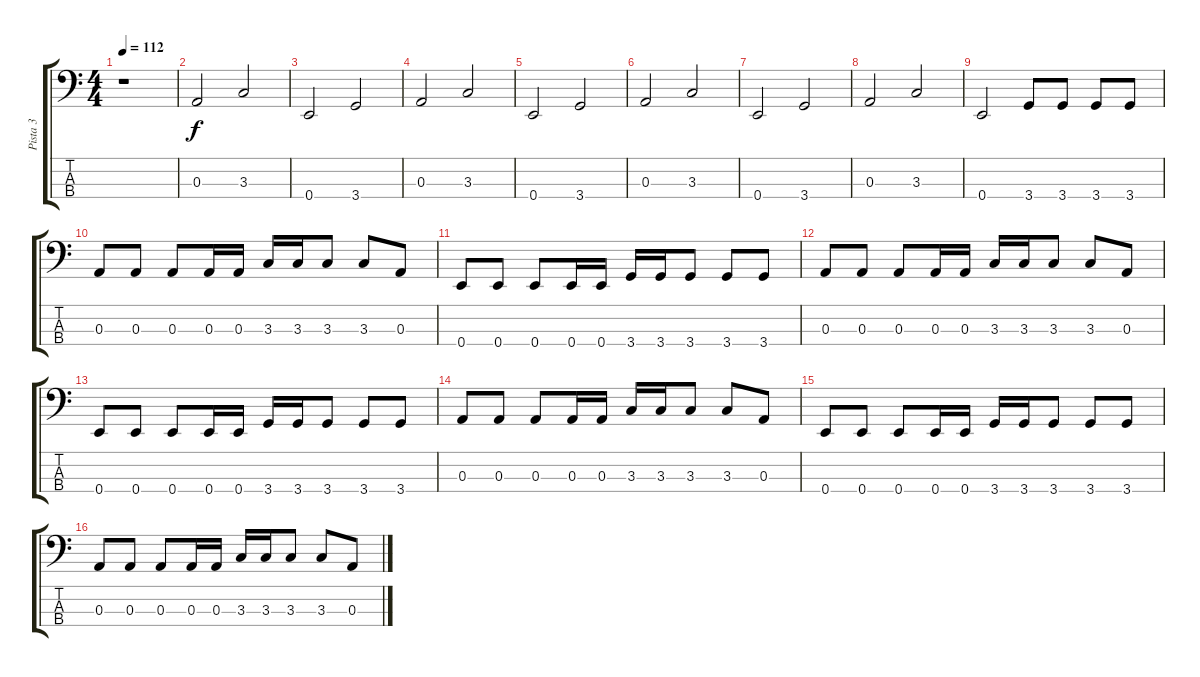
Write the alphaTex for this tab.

\track ("Pista 3" "Pista 3") {instrument electricbassfinger}
\staff {score tabs}
\tuning (G2 D2 A1 E1) {hide}
\ts (4 4)
\tempo 112
\clef f4
\ks c
r.1{dy f} |
0.3.2 3.3.2 |
0.4.2 3.4.2 |
0.3.2 3.3.2 |
0.4.2 3.4.2 |
0.3.2 3.3.2 |
0.4.2 3.4.2 |
0.3.2 3.3.2 |
0.4.2 3.4.8 3.4.8 3.4.8 3.4.8 |
0.3.8 0.3.8 0.3.8 0.3.16 0.3.16 3.3.16 3.3.16 3.3.8 3.3.8 0.3.8 |
0.4.8 0.4.8 0.4.8 0.4.16 0.4.16 3.4.16 3.4.16 3.4.8 3.4.8 3.4.8 |
0.3.8 0.3.8 0.3.8 0.3.16 0.3.16 3.3.16 3.3.16 3.3.8 3.3.8 0.3.8 |
0.4.8 0.4.8 0.4.8 0.4.16 0.4.16 3.4.16 3.4.16 3.4.8 3.4.8 3.4.8 |
0.3.8 0.3.8 0.3.8 0.3.16 0.3.16 3.3.16 3.3.16 3.3.8 3.3.8 0.3.8 |
0.4.8 0.4.8 0.4.8 0.4.16 0.4.16 3.4.16 3.4.16 3.4.8 3.4.8 3.4.8 |
0.3.8 0.3.8 0.3.8 0.3.16 0.3.16 3.3.16 3.3.16 3.3.8 3.3.8 0.3.8
